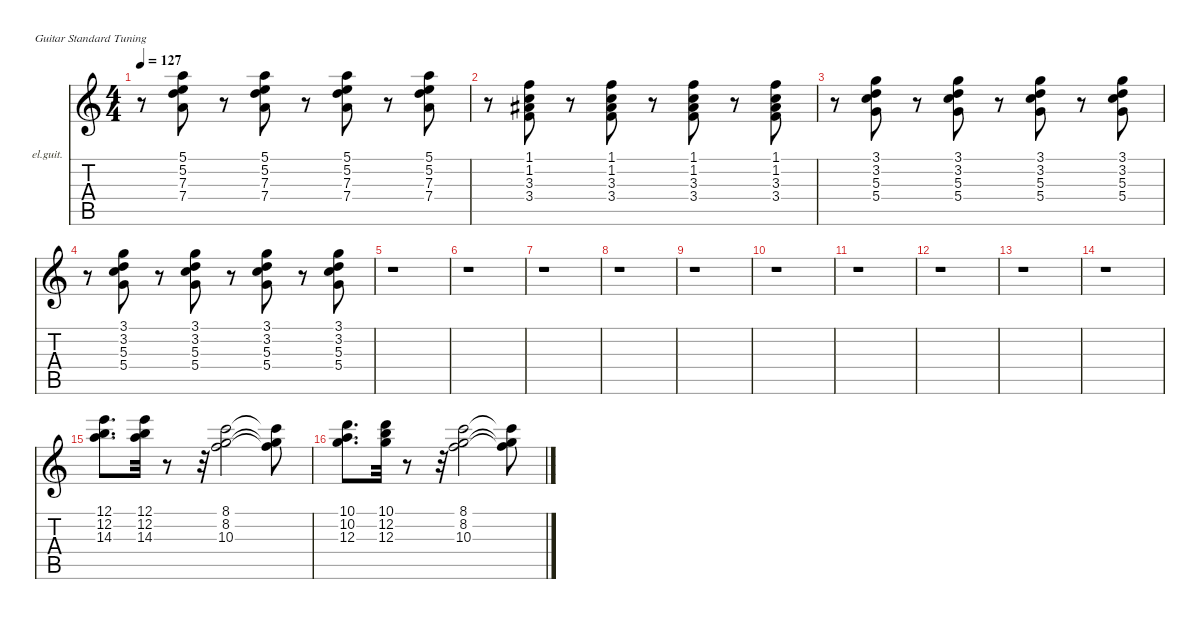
\defaultSystemsLayout 4
\hideDynamics
\bracketExtendMode nobrackets
\firstSystemTrackNameOrientation horizontal
\otherSystemsTrackNameOrientation horizontal
\track ("Clean Guitar" "el.guit.") {instrument electricguitarclean}
\staff {score tabs}
\tuning (E4 B3 G3 D3 A2 E2)
\ts (4 4)
\tempo 127
\clef g2
\ks c
r.8{dy f beam Down} (5.1 5.2 7.3 7.4).8{beam Down} r.8{beam Down} (5.1 5.2 7.3 7.4).8{beam Down} r.8{beam Down} (5.1 5.2 7.3 7.4).8{beam Down} r.8{beam Down} (5.1 5.2 7.3 7.4).8{beam Down} |
r.8{beam Down} (1.1 1.2 3.3{acc #} 3.4).8{beam Down} r.8{beam Down} (1.1 1.2 3.3{acc #} 3.4).8{beam Down} r.8{beam Down} (1.1 1.2 3.3{acc #} 3.4).8{beam Down} r.8{beam Down} (1.1 1.2 3.3{acc #} 3.4).8{beam Down} |
r.8{beam Down} (3.1 3.2 5.3 5.4).8{beam Down} r.8{beam Down} (3.1 3.2 5.3 5.4).8{beam Down} r.8{beam Down} (3.1 3.2 5.3 5.4).8{beam Down} r.8{beam Down} (3.1 3.2 5.3 5.4).8{beam Down} |
r.8{beam Down} (3.1 3.2 5.3 5.4).8{beam Down} r.8{beam Down} (3.1 3.2 5.3 5.4).8{beam Down} r.8{beam Down} (3.1 3.2 5.3 5.4).8{beam Down} r.8{beam Down} (3.1 3.2 5.3 5.4).8{beam Down} |
r.1{beam Down} |
r.1{beam Down} |
r.1{beam Down} |
r.1{beam Down} |
r.1{beam Down} |
r.1{beam Down} |
r.1{beam Down} |
r.1{beam Down} |
r.1{beam Down} |
r.1{beam Down} |
(12.1 12.2 14.3).8{d beam Down} (12.1 12.2 14.3).32{beam Down} r.8{beam Down} r.32{beam Down} (8.1 8.2 10.3).2{beam Down} (8.1{t} 8.2{t} 10.3{t}).8{beam Down} |
(10.1 10.2 12.3).8{d beam Down} (10.1 12.2 12.3).32{beam Down} r.8{beam Down} r.32{beam Down} (8.1 8.2 10.3).2{beam Down} (8.1{t} 8.2{t} 10.3{t}).8{beam Down}
